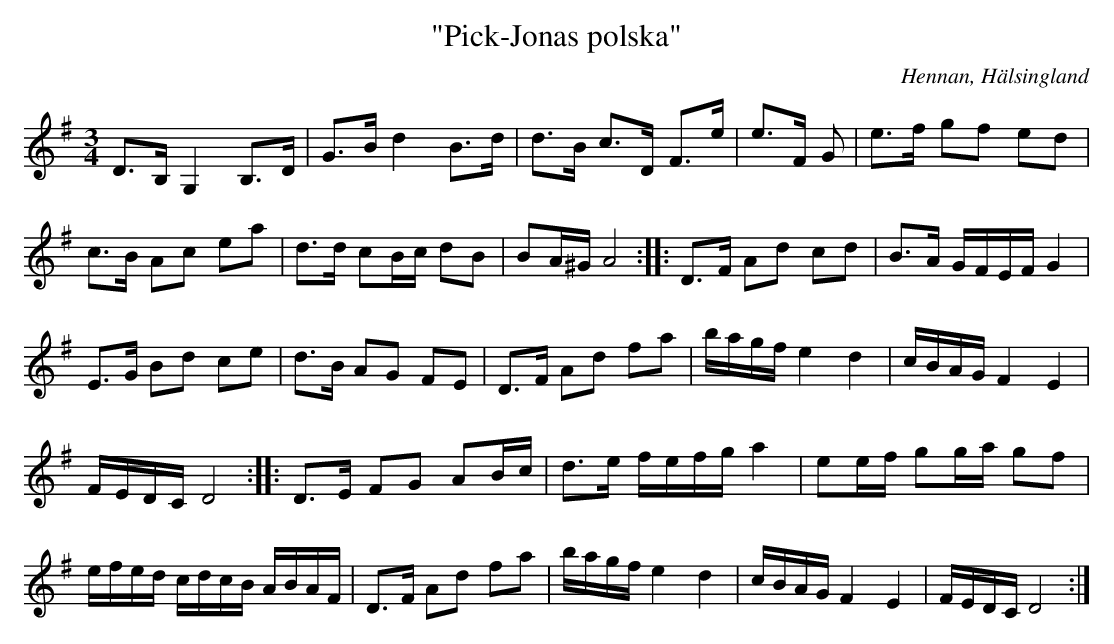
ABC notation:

X:1
T: "Pick-Jonas polska"
O: Hennan, Hälsingland
M: 3/4
L: 1/8
K: G
D>B, G,2 B,>D | G>B d2 B>d | d>B c>D F>e| e>F G| e>f gf ed |
c>B Ac ea | d>d cB/c/ dB | BA/^G/ A4 :: D>F Ad cd | B>A G/F/E/F/ G2 |
E>G Bd ce | d>B AG FE | D>F Ad fa | b/a/g/f/ e2 d2 | c/B/A/G/ F2 E2 |
F/E/D/C/ D4 :: D>E FG AB/c/ | d>e f/e/f/g/ a2 | ee/f/ gg/a/ gf |
e/f/e/d/ c/d/c/B/ A/B/A/F/ | D>F Ad fa | b/a/g/f/ e2 d2 | c/B/A/G/ F2 E2 | F/E/D/C/ D4 :|]
